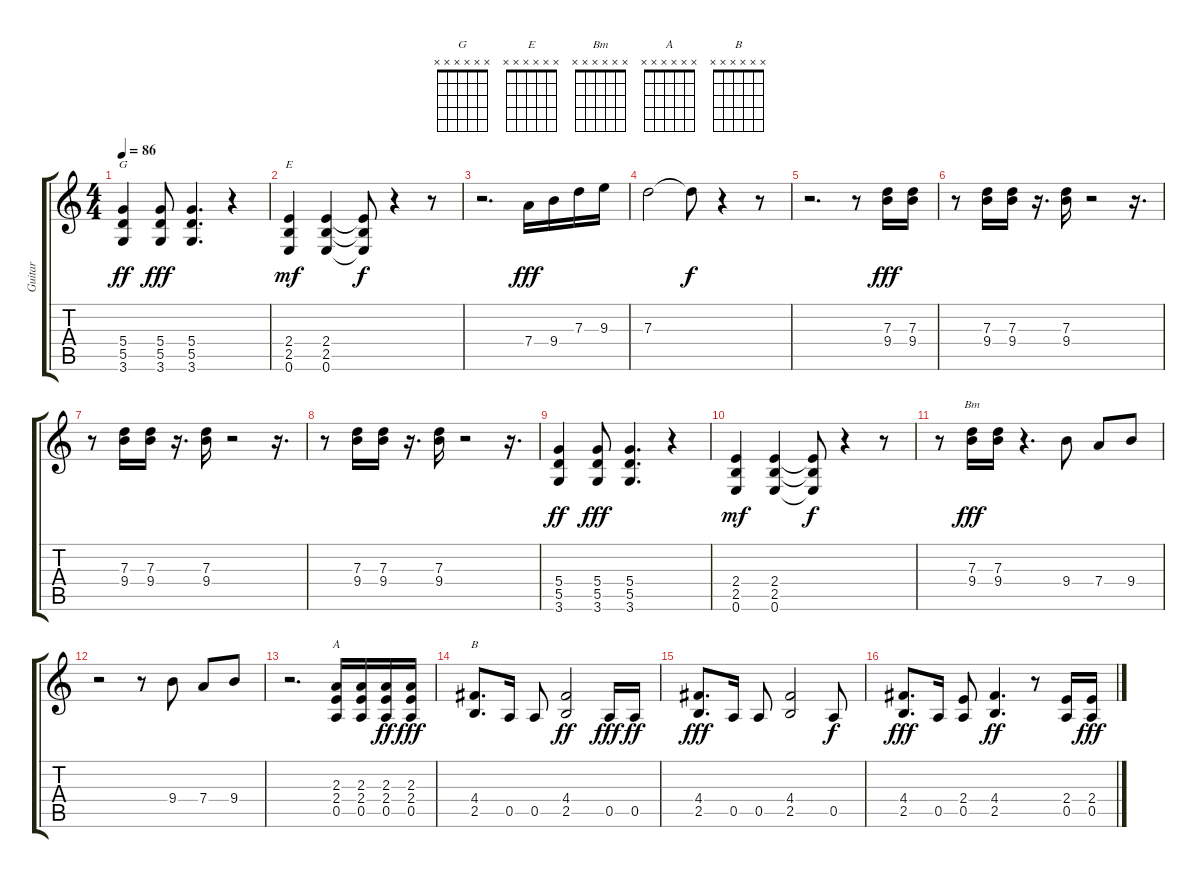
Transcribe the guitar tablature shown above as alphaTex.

\track ("Guitar" "Guitar") {instrument electricguitarclean}
\staff {score tabs}
\tuning (E4 B3 G3 D3 A2 E2) {hide}
\chord ("G" x x x x x x)
\chord ("E" x x x x x x)
\chord ("Bm" x x x x x x)
\chord ("A" x x x x x x)
\chord ("B" x x x x x x)
\ts (4 4)
\tempo 86
\clef g2
\ks c
(5.4 5.5 3.6).4{ch "G" dy ff} (5.4 5.5 3.6).8{dy fff} (5.4 5.5 3.6).4{d} r.4 |
(2.4 2.5 0.6).4{ch "E" dy mf} (2.4 2.5 0.6).4 (2.4{t} 2.5{t} 0.6{t}).8{dy f} r.4 r.8 |
r.2{d} 7.4.16{dy fff} 9.4.16 7.3.16 9.3.16 |
7.3.2 7.3{t}.8{dy f} r.4 r.8 |
r.2{d instrument distortionguitar} r.8 (7.3 9.4).16{dy fff} (7.3 9.4).16 |
r.8 (7.3 9.4).16 (7.3 9.4).16 r.16{d} (7.3 9.4).16 r.2 r.16{d} |
r.8 (7.3 9.4).16 (7.3 9.4).16 r.16{d} (7.3 9.4).16 r.2 r.16{d} |
r.8 (7.3 9.4).16 (7.3 9.4).16 r.16{d} (7.3 9.4).16 r.2 r.16{d} |
(5.4 5.5 3.6).4{dy ff} (5.4 5.5 3.6).8{dy fff} (5.4 5.5 3.6).4{d} r.4 |
(2.4 2.5 0.6).4{dy mf} (2.4 2.5 0.6).4 (2.4{t} 2.5{t} 0.6{t}).8{dy f} r.4 r.8 |
r.8 (7.3 9.4).16{ch "Bm" dy fff} (7.3 9.4).16 r.4{d} 9.4.8 7.4.8 9.4.8 |
r.2 r.8 9.4.8 7.4.8 9.4.8 |
r.2{d} (2.3 2.4 0.5).16{ch "A"} (2.3 2.4 0.5).16 (2.3 2.4 0.5).16{dy ff} (2.3 2.4 0.5).16{dy fff} |
(4.4 2.5).8{d ch "B"} 0.5.16 0.5.8 (4.4 2.5).2{dy ff} 0.5.16{dy fff} 0.5.16{dy ff} |
(4.4 2.5).8{d dy fff} 0.5.16 0.5.8 (4.4 2.5).2 0.5.8{dy f} |
(4.4 2.5).8{d dy fff} 0.5.16 (2.4 0.5).8 (4.4 2.5).4{d dy ff} r.8 (2.4 0.5).16 (2.4 0.5).16{dy fff}
